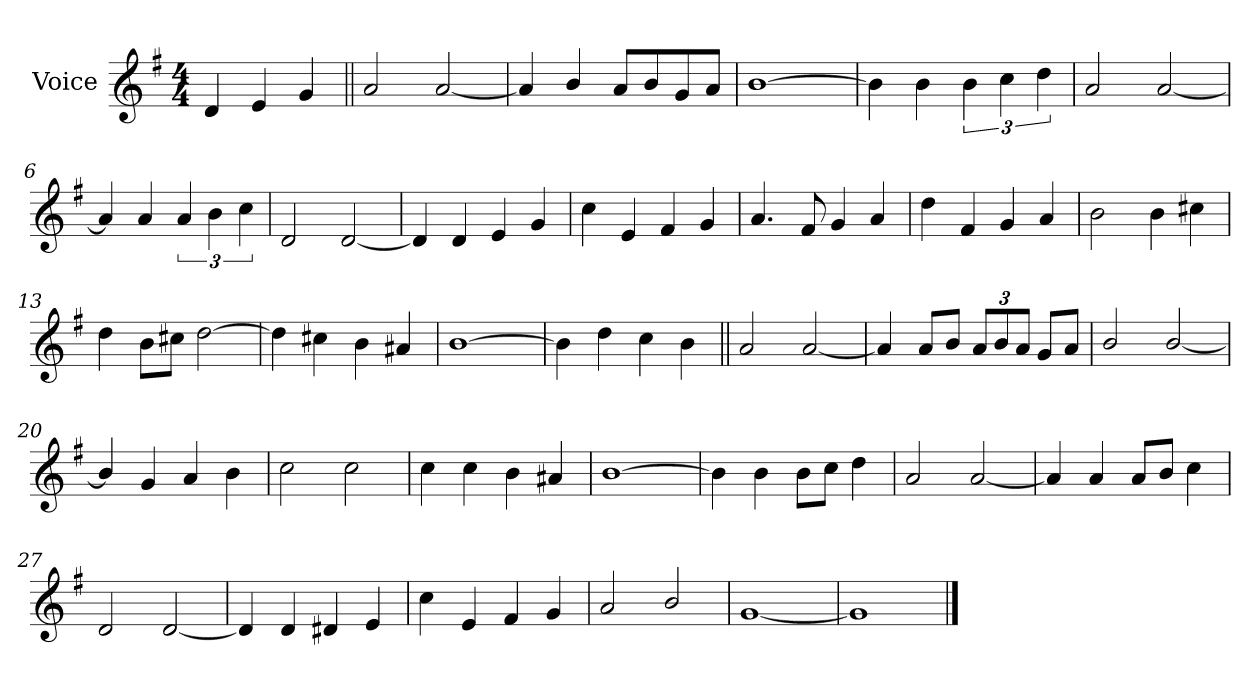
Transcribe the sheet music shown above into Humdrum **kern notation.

**kern
*part1
*staff1
*I"Voice
*I'V.
*clefG2
*k[f#]
*G:
*M4/4
=0X0
4d/
4e/
4g/
=1||
2a/
[<2a/
=2
4a/]
4b/
8a/L
8b/
8g/
8a/J
=3
[>1b
=4
4b\]
4b\
6b\
6cc\
6dd\
!!LO:LB:g=z
=5
2a/
[<2a/
=6
4a/]
4a/
6a/
6b\
6cc\
=7
2d/
[<2d/
=8
4d/]
4d/
4e/
4g/
!!LO:LB:g=z
=9
4cc\
4e/
4f#/
4g/
=10
4.a/
8f#/
4g/
4a/
=11
4dd\
4f#/
4g/
4a/
=12
2b\
4b\
4cc#X\
!!LO:LB:g=z
=13
4dd\
8b\L
8cc#X\J
[>2dd\
=14
4dd\]
4cc#X\
4b\
4a#X/
=15
[>1b
=16
4b\]
4dd\
4cc\
4b\
!!LO:LB:g=z
=17||
2a/
[<2a/
=18
4a/]
8a/L
8b/J
*Xbrackettup
12a/L
12b/
12a/J
8g/L
8a/J
=19
2b/
[<2b/
=20
4b/]
4g/
4a/
4b\
!!LO:LB:g=z
=21
2cc\
2cc\
=22
4cc\
4cc\
4b\
4a#X/
=23
[>1b
=24
4b\]
4b\
8b\L
8cc\J
4dd\
!!LO:LB:g=z
=25
2a/
[<2a/
=26
4a/]
4a/
8a/L
8b/J
4cc\
=27
2d/
[<2d/
=28
4d/]
4d/
4d#X/
4e/
!!LO:LB:g=z
=29
4cc\
4e/
4f#/
4g/
=30
2a/
2b/
=31
[<1g
=32
1g]
==
*-
